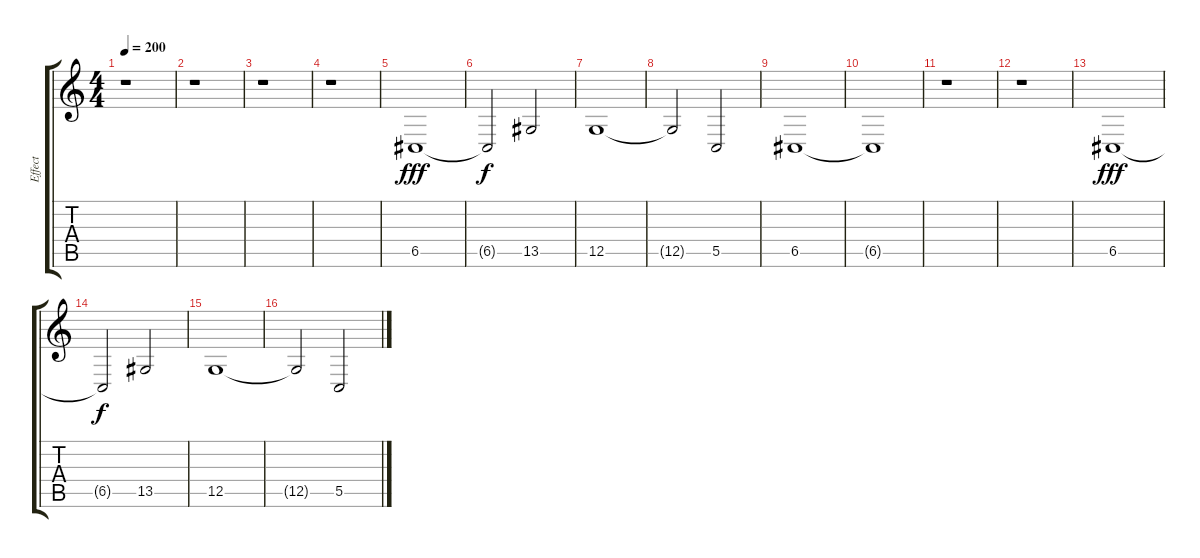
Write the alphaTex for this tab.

\track ("Effect" "Effect") {instrument stringensemble2}
\staff {score tabs}
\tuning (D4 A3 F3 C3 G2 C2) {hide}
\ts (4 4)
\tempo 200
\clef g2
\ks c
r.1{dy f} |
r.1 |
r.1 |
r.1 |
6.5.1{dy fff volume 16 instrument fx7echoes} |
6.5{t}.2{dy f} 13.5.2 |
12.5.1 |
12.5{t}.2 5.5.2 |
6.5.1 |
6.5{t}.1 |
r.1 |
r.1 |
6.5.1{dy fff volume 16 instrument fx7echoes} |
6.5{t}.2{dy f} 13.5.2 |
12.5.1 |
12.5{t}.2 5.5.2
